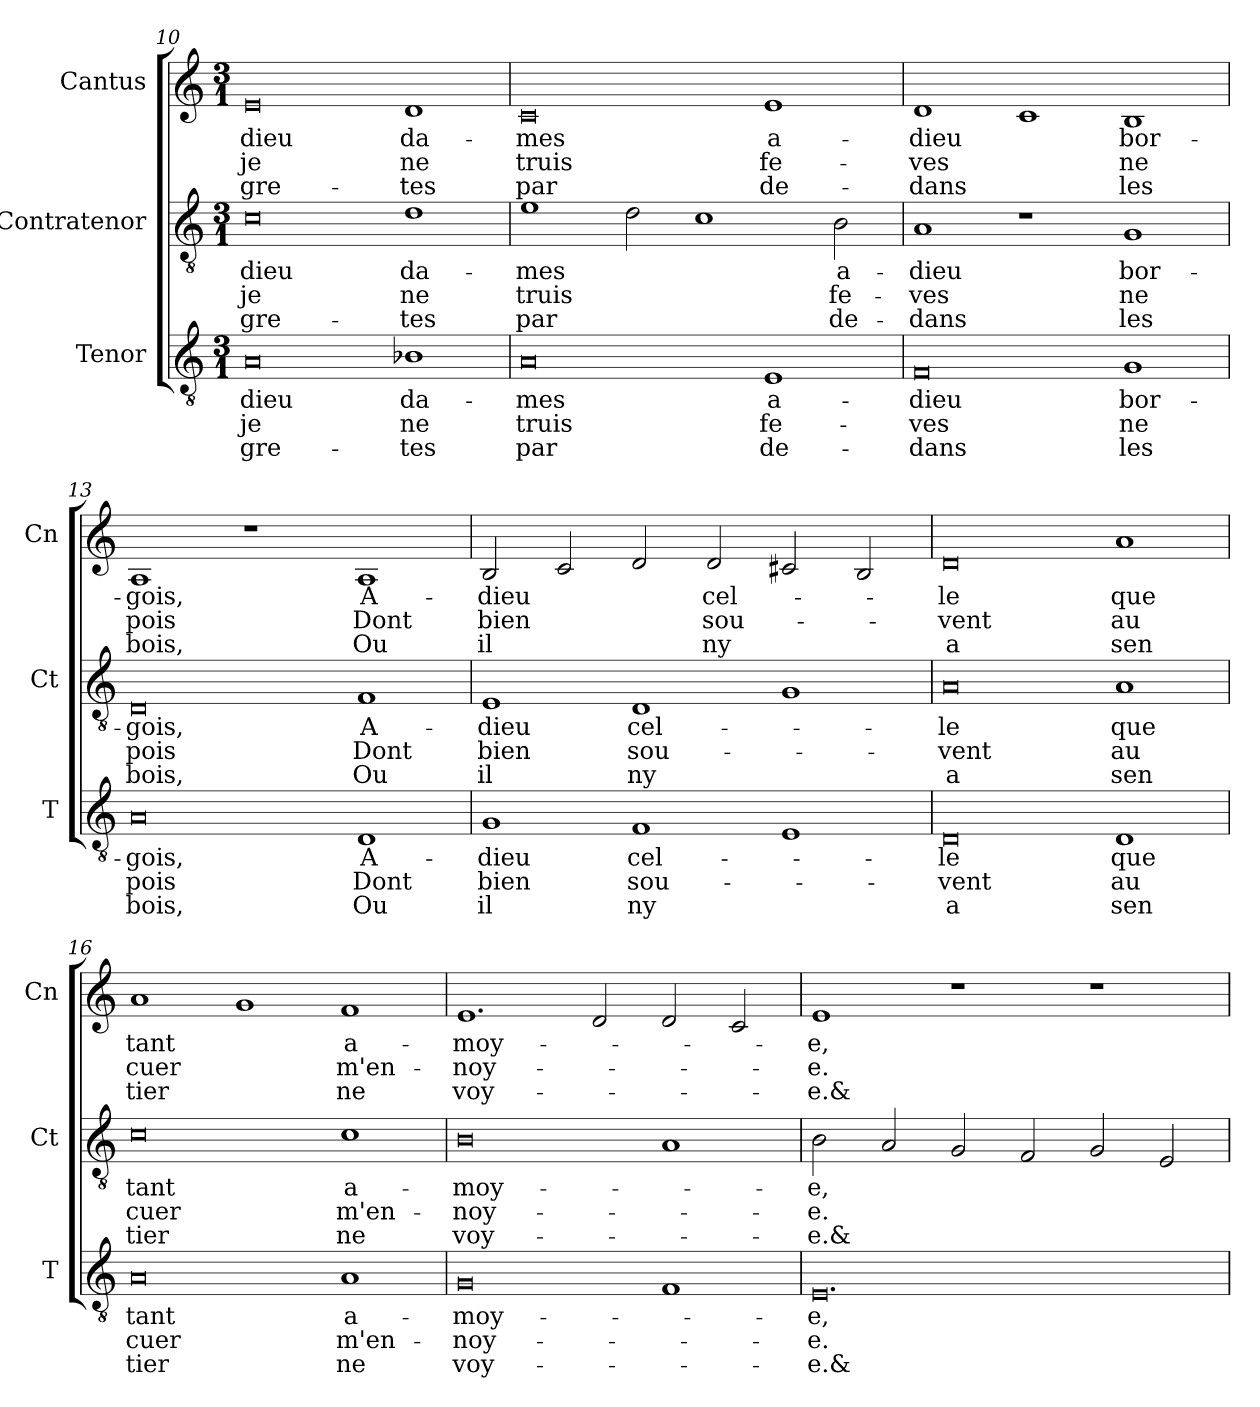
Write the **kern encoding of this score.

**kern	**text	**text	**text	**kern	**text	**text	**text	**kern	**text	**text	**text
*part3	*part3	*part3	*part3	*part2	*part2	*part2	*part2	*part1	*part1	*part1	*part1
*staff3	*staff3	*staff3	*staff3	*staff2	*staff2	*staff2	*staff2	*staff1	*staff1	*staff1	*staff1
*I"Tenor	*	*	*	*I"Contratenor	*	*	*	*I"Cantus	*	*	*
*I'T	*	*	*	*I'Ct	*	*	*	*I'Cn	*	*	*
*clefGv2	*	*	*	*clefGv2	*	*	*	*clefG2	*	*	*
*k[]	*	*	*	*k[]	*	*	*	*k[]	*	*	*
*M3/1	*	*	*	*M3/1	*	*	*	*M3/1	*	*	*
=10	=10	=10	=10	=10	=10	=10	=10	=10	=10	=10	=10
0A	-dieu	je	-gre-	0c	-dieu	je	-gre-	0e	-dieu	je	-gre-
1B-X	da-	ne	-tes	1d	da-	ne	-tes	1d	da-	ne	-tes
=11	=11	=11	=11	=11	=11	=11	=11	=11	=11	=11	=11
0A	-mes	truis	par	1e	-mes	truis	par	0c	-mes	truis	par
.	.	.	.	2d\	.	.	.	.	.	.	.
.	.	.	.	1c	.	.	.	.	.	.	.
1E	a-	fe-	de-	.	.	.	.	1e	a-	fe-	de-
.	.	.	.	2B\	a-	fe-	de-	.	.	.	.
=12	=12	=12	=12	=12	=12	=12	=12	=12	=12	=12	=12
0F	-dieu	-ves	-dans	1A	-dieu	-ves	-dans	1d	-dieu	-ves	-dans
.	.	.	.	1r	.	.	.	1c	.	.	.
1G	bor-	ne	les	1G	bor-	ne	les	1B	bor-	ne	les
=13	=13	=13	=13	=13	=13	=13	=13	=13	=13	=13	=13
0A	-gois,	pois	bois,	0D	-gois,	pois	bois,	1A	-gois,	pois	bois,
.	.	.	.	.	.	.	.	1r	.	.	.
1D	A-	Dont	Ou	1F	A-	Dont	Ou	1A	A-	Dont	Ou
=14	=14	=14	=14	=14	=14	=14	=14	=14	=14	=14	=14
1G	-dieu	bien	il	1E	-dieu	bien	il	2B/	-dieu	bien	il
.	.	.	.	.	.	.	.	2c/	.	.	.
1F	cel-	sou-	ny	1D	cel-	sou-	ny	2d/	.	.	.
.	.	.	.	.	.	.	.	2d/	cel-	sou-	ny
1E	.	.	.	1G	.	.	.	2c#X/	.	.	.
.	.	.	.	.	.	.	.	2B/	.	.	.
=15	=15	=15	=15	=15	=15	=15	=15	=15	=15	=15	=15
0D	-le	-vent	a	0A	-le	-vent	a	0d	-le	-vent	a
1D	que	au	sen	1A	que	au	sen	1a	que	au	sen
=16	=16	=16	=16	=16	=16	=16	=16	=16	=16	=16	=16
0A	tant	cuer	tier	0c	tant	cuer	tier	1a	tant	cuer	tier
.	.	.	.	.	.	.	.	1g	.	.	.
1A	a-	m'en-	ne	1c	a-	m'en-	ne	1f	a-	m'en-	ne
=17	=17	=17	=17	=17	=17	=17	=17	=17	=17	=17	=17
0G	-moy-	-noy-	voy-	0B	-moy-	-noy-	voy-	1.e	-moy-	-noy-	voy-
.	.	.	.	.	.	.	.	2d/	.	.	.
1F	.	.	.	1A	.	.	.	2d/	.	.	.
.	.	.	.	.	.	.	.	2c/	.	.	.
=18	=18	=18	=18	=18	=18	=18	=18	=18	=18	=18	=18
0.E	-e,	-e.	-e.&	2B\	-e,	-e.	-e.&	1e	-e,	-e.	-e.&
.	.	.	.	2A/	.	.	.	.	.	.	.
.	.	.	.	2G/	.	.	.	1r	.	.	.
.	.	.	.	2F/	.	.	.	.	.	.	.
.	.	.	.	2G/	.	.	.	1r	.	.	.
.	.	.	.	2E/	.	.	.	.	.	.	.
=	=	=	=	=	=	=	=	=	=	=	=
*-	*-	*-	*-	*-	*-	*-	*-	*-	*-	*-	*-
